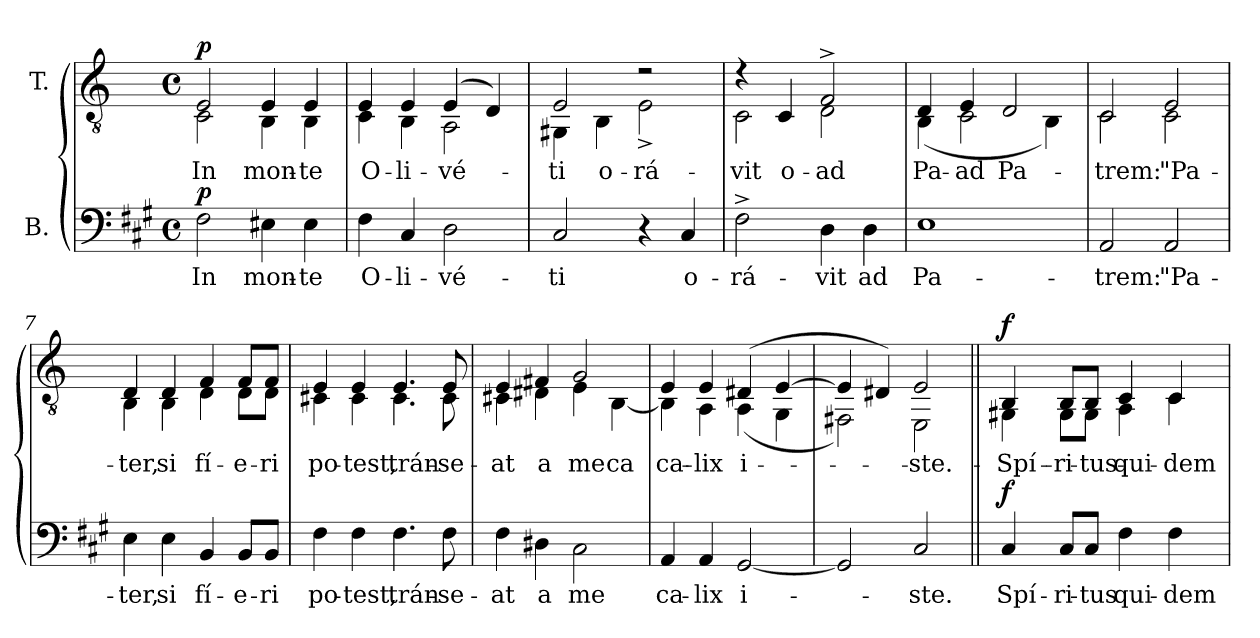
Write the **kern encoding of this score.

**kern	**text	**dynam	**kern	**text	**dynam
*part2	*part2	*part2	*part1	*part1	*part1
*staff2	*staff2	*staff2	*staff1	*staff1	*staff1
*I"B.	*	*	*I"T.	*	*
!!LO:PB:g=z
*clefF4	*	*	*clefGv2	*	*
*	*	*	*ITrd2c3	*	*
*k[f#c#g#]	*	*	*k[f#c#g#]	*	*
*f#:	*	*	*f#:	*	*
*M4/4	*	*	*M4/4	*	*
*met(c)	*	*	*met(c)	*	*
*MM56	*	*	*MM56	*	*
=1	=1	=1	=1	=1	=1
!	!LO:LY:b:color=#000000	!	!	!	!
!	!	!	!LO:TX:a:t=Sammlung ausgezeichneter Kompositionem für die Kirche III,15	!	!
!	!	!	!LO:TX:t=(Stephan Lück, 1907)	!	!
!	!	!	!	!LO:LY:b:color=#000000	!
*	*	*	*^	*	*
2F#i\	In	p	2C#i/	2AAi\	In	p
!	!LO:LY:b:color=#000000	!	!	!	!	!
!	!	!	!	!	!LO:LY:b:color=#000000	!
4E#Xi\	mon-	.	4C#i/	4GG#i\	mon-	.
!	!LO:LY:b:color=#000000	!	!	!	!	!
!	!	!	!	!	!LO:LY:b:color=#000000	!
4E#i\	-te	.	4C#i/	4GG#i\	-te	.
=2	=2	=2	=2	=2	=2	=2
!	!LO:LY:b:color=#000000	!	!	!	!	!
!	!	!	!	!	!LO:LY:b:color=#000000	!
4F#i\	O-	.	4C#i/	4AAi\	O-	.
!	!LO:LY:b:color=#000000	!	!	!	!	!
!	!	!	!	!	!LO:LY:b:color=#000000	!
4C#i/	-li-	.	4C#i/	4GG#i\	-li-	.
!	!LO:LY:b:color=#000000	!	!	!	!	!
!	!	!	!	!	!LO:LY:b:color=#000000	!
2Di\	-vé-	.	(4C#i/	2FF#i\	-vé-	.
.	.	.	4BBi/)	.	.	.
=3	=3	=3	=3	=3	=3	=3
!	!LO:LY:b:color=#000000	!	!	!	!	!
!	!	!	!	!	!LO:LY:b:color=#000000	!
2C#i/	-ti	.	2C#i/	4EE#Xi\	-ti	.
!	!	!	!	!	!LO:LY:b:color=#000000	!
.	.	.	.	4GG#i\	o-	.
!	!	!	!	!	!LO:LY:b:color=#000000	!
4r	.	.	2r	2C#^i\	-rá-	.
!	!LO:LY:b:color=#000000	!	!	!	!	!
4C#i/	o-	.	.	.	.	.
=4	=4	=4	=4	=4	=4	=4
!	!LO:LY:b:color=#000000	!	!	!	!	!
!	!	!	!	!	!LO:LY:b:color=#000000	!
2F#^i\	-rá-	.	4r	2AAi\	-vit	.
!	!	!	!	!	!LO:LY:a:color=#000000	!
.	.	.	4AAi/	.	o-	.
!	!LO:LY:b:color=#000000	!	!	!	!	!
!	!	!	!	!	!LO:LY:a:color=#000000	!
!	!	!	!	!	!LO:LY:b:color=#000000	!
4Di\	-vit	.	2D^i/	2BBi\	-ad	.
!	!LO:LY:b:color=#000000	!	!	!	!	!
4Di\	ad	.	.	.	.	.
=5	=5	=5	=5	=5	=5	=5
!	!LO:LY:b:color=#000000	!	!	!	!	!
!	!	!	!	!	!LO:LY:a:color=#000000	!
!	!	!	!	!	!LO:LY:b:color=#000000	!
1Ei	Pa-	.	4BBi/	(4GG#i\	Pa-	.
!	!	!	!	!	!LO:LY:a:color=#000000	!
.	.	.	4C#i/	2AAi\	-ad	.
!	!	!	!	!	!LO:LY:a:color=#000000	!
.	.	.	2BBi/	.	Pa-	.
.	.	.	.	4GG#i\)	.	.
=6	=6	=6	=6	=6	=6	=6
!	!LO:LY:b:color=#000000	!	!	!	!	!
!	!	!	!	!	!LO:LY:a:color=#000000	!
!	!	!	!	!	!LO:LY:b:color=#000000	!
2AAi/	-trem:	.	2AAi/	2AAi\	trem:	.
!	!LO:LY:b:color=#000000	!	!	!	!	!
!	!	!	!	!	!LO:LY:b:color=#000000	!
2AAi/	"Pa-	.	2C#i/	2AAi\	"Pa-	.
!!LO:LB:g=z	!!
=7	=7	=7	=7	=7	=7	=7
!	!LO:LY:b:color=#000000	!	!	!	!	!
!	!	!	!	!	!LO:LY:b:color=#000000	!
4Ei\	-ter,	.	4BBi/	4GG#i\	-ter,	.
!	!LO:LY:b:color=#000000	!	!	!	!	!
!	!	!	!	!	!LO:LY:b:color=#000000	!
4Ei\	si	.	4BBi/	4GG#i\	si	.
!	!LO:LY:b:color=#000000	!	!	!	!	!
!	!	!	!	!	!LO:LY:b:color=#000000	!
4BBi/	fí-	.	4Di/	4BBi\	fí-	.
!	!LO:LY:b:color=#000000	!	!	!	!	!
!	!	!	!	!	!LO:LY:b:color=#000000	!
8BBi/L	-e-	.	8Di/L	8BBi\L	-e-	.
!	!LO:LY:b:color=#000000	!	!	!	!	!
!	!	!	!	!	!LO:LY:b:color=#000000	!
8BBi/J	-ri	.	8Di/J	8BBi\J	-ri	.
=8	=8	=8	=8	=8	=8	=8
!	!LO:LY:b:color=#000000	!	!	!	!	!
!	!	!	!	!	!LO:LY:b:color=#000000	!
4F#i\	po-	.	4C#i/	4AA#Xi\	po-	.
!	!LO:LY:b:color=#000000	!	!	!	!	!
!	!	!	!	!	!LO:LY:b:color=#000000	!
4F#i\	-test,	.	4C#i/	4AA#i\	-test,	.
!	!LO:LY:b:color=#000000	!	!	!	!	!
!	!	!	!	!	!LO:LY:b:color=#000000	!
4.F#i\	trán-	.	4.C#i/	4.AA#i\	trán-	.
!	!LO:LY:b:color=#000000	!	!	!	!	!
!	!	!	!	!	!LO:LY:b:color=#000000	!
8F#i\	-se-	.	8C#i/	8AA#i\	-se-	.
=9	=9	=9	=9	=9	=9	=9
!	!LO:LY:b:color=#000000	!	!	!	!	!
!	!	!	!	!	!LO:LY:b:color=#000000	!
4F#i\	-at	.	4C#i/	4AA#Xi\	-at	.
!	!LO:LY:b:color=#000000	!	!	!	!	!
!	!	!	!	!	!LO:LY:b:color=#000000	!
4D#Xi\	a	.	4D#Xi/	4BB#Xi\	a	.
!	!LO:LY:b:color=#000000	!	!	!	!	!
!	!	!	!	!	!LO:LY:b:color=#000000	!
2C#i\	me	.	2Ei/	4C#i\	me	.
!	!	!	!	!	!LO:LY:b:color=#000000	!
.	.	.	.	[<4GG#i\	ca-	.
=10	=10	=10	=10	=10	=10	=10
!	!LO:LY:b:color=#000000	!	!	!	!	!
!	!	!	!	!	!LO:LY:a:color=#000000	!
4AAi/	ca-	.	4C#i/	4GG#i\]	-ca-	.
!	!LO:LY:b:color=#000000	!	!	!	!	!
!	!	!	!	!	!LO:LY:a:color=#000000	!
!	!	!	!	!	!LO:LY:b:color=#000000	!
4AAi/	-lix	.	4C#i/	4FF#i\	lix	.
!	!LO:LY:b:color=#000000	!	!	!	!	!
!	!	!	!	!	!LO:LY:b:color=#000000	!
[<2GG#i/	i-	.	(4BB#Xi/	(4FF#i\	i-	.
.	.	.	[>4C#i/	4EEi\	.	.
=11	=11	=11	=11	=11	=11	=11
2GG#i/]	.	.	4C#i/]	2DD#Xi\)	.	.
.	.	.	4BB#Xi/)	.	.	.
!	!LO:LY:b:color=#000000	!	!	!	!	!
!	!	!	!	!	!LO:LY:b:color=#000000	!
2C#i/	-ste.	.	2C#i/	2CC#i\	-ste.	.
*	*	*	*v	*v	*	*
!!LO:LB:g=z
=12||	=12||	=12||	=12||	=12||	=12||
*	*	*	*^	*	*
!	!LO:LY:b:color=#000000	!	!	!	!	!
*	*	*	*v	*v	*	*
*	*	*	*^	*	*
!	!	!	!	!	!LO:LY:b:color=#000000	!
*	*	*	*	*^	*	*
4C#i/	Spí-	f	4GG#i/	4EE#Xi\	16ryy	Spí-	f
.	.	.	.	.	64ryy	.	.
.	.	.	.	.	256..ryy	.	.
*	*	*	*MM56	*	*	*	*
.	.	.	.	.	2ryy	.	.
!	!LO:LY:b:color=#000000	!	!	!	!	!	!
!	!	!	!	!	!	!LO:LY:b:color=#000000	!
8C#i/L	-ri-	.	8GG#i/L	8EE#i\L	.	-ri-	.
!	!LO:LY:b:color=#000000	!	!	!	!	!	!
!	!	!	!	!	!	!LO:LY:b:color=#000000	!
8C#i/J	-tus	.	8GG#i/J	8EE#i\J	.	-tus	.
!	!LO:LY:b:color=#000000	!	!	!	!	!	!
!	!	!	!	!	!	!LO:LY:b:color=#000000	!
4F#i\	qui-	.	4AAi/	4FF#i\	.	qui-	.
.	.	.	.	.	4ryy	.	.
!	!LO:LY:b:color=#000000	!	!	!	!	!	!
!	!	!	!	!	!	!LO:LY:b:color=#000000	!
4F#i\	-dem	.	4AAi/	4AAi\	.	-dem	.
.	.	.	.	.	8ryy	.	.
.	.	.	.	.	32ryy	.	.
.	.	.	.	.	128ryy	.	.
.	.	.	.	.	1024ryy	.	.
*	*	*	*v	*v	*v	*	*
=	=	=	=	=	=
*-	*-	*-	*-	*-	*-
